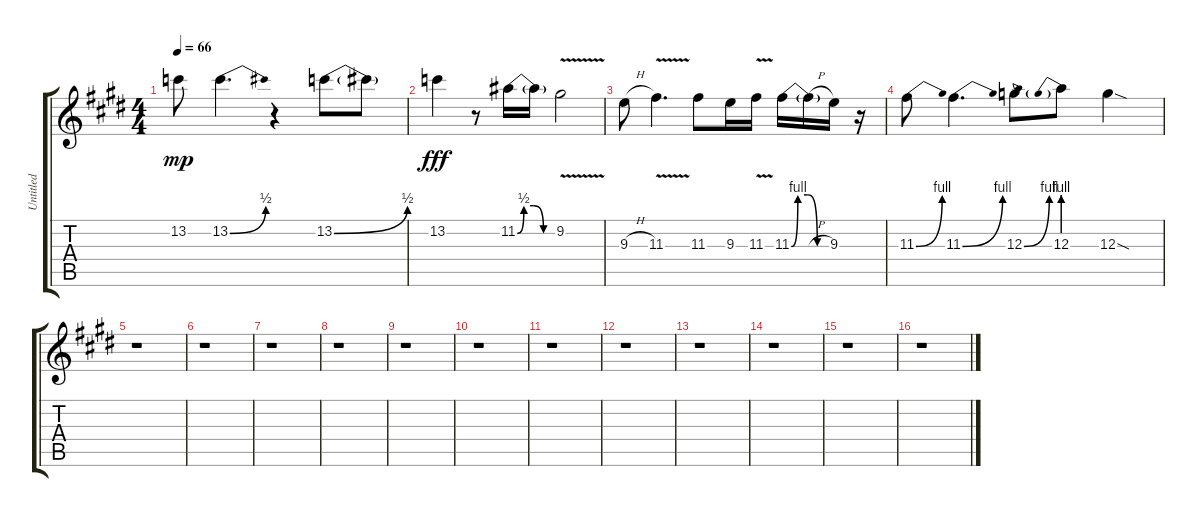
\track ("Untitled" "Untitled") {instrument overdrivenguitar}
\staff {score tabs}
\tuning (E4 B3 G3 D3 A2 E2) {hide}
\ts (4 4)
\tempo 66
\clef g2
\ks e
13.2{t}.8{dy mp} 13.2{be (bend 0 0 60 2)}.4{d} r.4 13.2{be (bend 0 0 60 2)}.8 13.2{t}.8 |
13.2.4{dy fff} r.8 11.2{be (custom 0 0 10 2 25 2 40 0 60 0)}.16 11.2{t}.16 9.2{v}.2 |
9.3{h}.8 11.3{v}.4{d} 11.3.8 9.3.16 11.3{v}.16 11.3{be (custom 0 0 10 4 25 4 40 0 60 0)}.16 11.3{h t}.16 9.3.16 r.16 |
11.3{be (bend 0 0 60 4)}.8 11.3{be (bend 0 0 60 4)}.4{d} 12.3{be (bend 0 0 60 4)}.8 12.3{be (prebend 0 4 60 4)}.8 12.3{sod}.4 |
r.1 |
r.1 |
r.1 |
r.1 |
r.1 |
r.1 |
r.1 |
r.1 |
r.1 |
r.1 |
r.1 |
r.1
